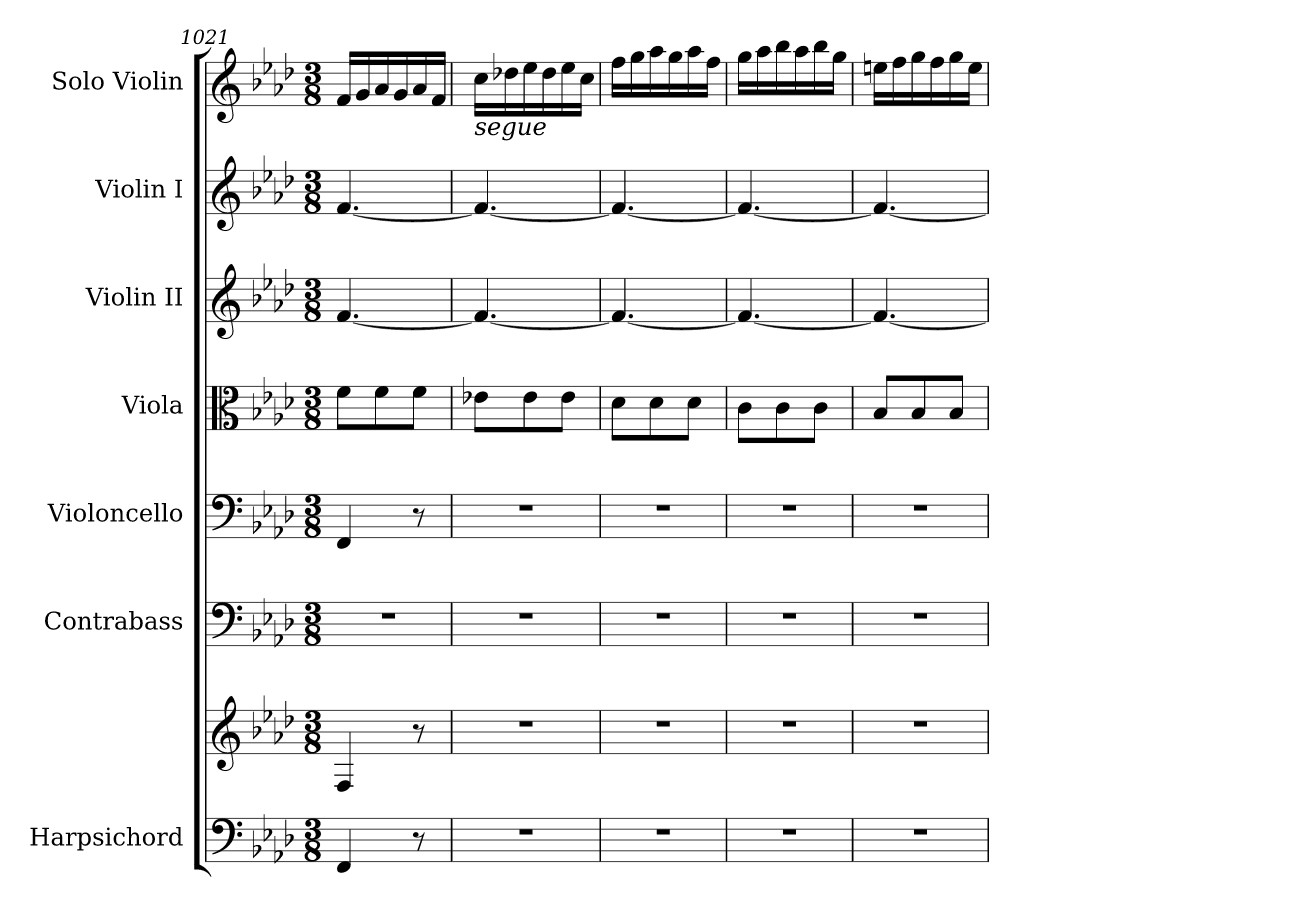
**kern	**kern	**kern	**kern	**kern	**kern	**kern	**kern
*part7	*part7	*part6	*part5	*part4	*part3	*part2	*part1
*staff8	*staff7	*staff6	*staff5	*staff4	*staff3	*staff2	*staff1
*I"Harpsichord	*	*I"Contrabass	*I"Violoncello	*I"Viola	*I"Violin II	*I"Violin I	*I"Solo Violin
*I'Hch.	*	*I'Cb.	*I'Vc.	*I'Vla.	*I'Vln. II	*I'Vln. I	*I'Vln.
*clefF4	*clefG2	*clefF4	*clefF4	*clefC3	*clefG2	*clefG2	*clefG2
*	*	*ITrd7c12	*	*	*	*	*
*k[b-e-a-d-]	*k[b-e-a-d-]	*k[b-e-a-d-]	*k[b-e-a-d-]	*k[b-e-a-d-]	*k[b-e-a-d-]	*k[b-e-a-d-]	*k[b-e-a-d-]
*M3/8	*M3/8	*M3/8	*M3/8	*M3/8	*M3/8	*M3/8	*M3/8
=1021	=1021	=1021	=1021	=1021	=1021	=1021	=1021
4FF/	4F/	4.r	4FF/	8f\L	[4.f/	[4.f/	16f/LL
.	.	.	.	.	.	.	16g/
.	.	.	.	8f\	.	.	16a-/
.	.	.	.	.	.	.	16g/
8r	8r	.	8r	8f\J	.	.	16a-/
.	.	.	.	.	.	.	16f/JJ
=1022	=1022	=1022	=1022	=1022	=1022	=1022	=1022
!	!	!	!	!	!	!	!LO:TX:b:i:t=segue
4.r	4.r	4.r	4.r	8e-X\L	4.f/_	4.f/_	16cc\LL
.	.	.	.	.	.	.	16dd-X\
.	.	.	.	8e-\	.	.	16ee-\
.	.	.	.	.	.	.	16dd-\
.	.	.	.	8e-\J	.	.	16ee-\
.	.	.	.	.	.	.	16cc\JJ
=1023	=1023	=1023	=1023	=1023	=1023	=1023	=1023
4.r	4.r	4.r	4.r	8d-\L	4.f/_	4.f/_	16ff\LL
.	.	.	.	.	.	.	16gg\
.	.	.	.	8d-\	.	.	16aa-\
.	.	.	.	.	.	.	16gg\
.	.	.	.	8d-\J	.	.	16aa-\
.	.	.	.	.	.	.	16ff\JJ
!!LO:PB:g=z
=1024	=1024	=1024	=1024	=1024	=1024	=1024	=1024
4.r	4.r	4.r	4.r	8c\L	4.f/_	4.f/_	16gg\LL
.	.	.	.	.	.	.	16aa-\
.	.	.	.	8c\	.	.	16bb-\
.	.	.	.	.	.	.	16aa-\
.	.	.	.	8c\J	.	.	16bb-\
.	.	.	.	.	.	.	16gg\JJ
=1025	=1025	=1025	=1025	=1025	=1025	=1025	=1025
4.r	4.r	4.r	4.r	8B-/L	4.f/_	4.f/_	16een\LL
.	.	.	.	.	.	.	16ff\
.	.	.	.	8B-/	.	.	16gg\
.	.	.	.	.	.	.	16ff\
.	.	.	.	8B-/J	.	.	16gg\
.	.	.	.	.	.	.	16ee\JJ
=	=	=	=	=	=	=	=
*-	*-	*-	*-	*-	*-	*-	*-
